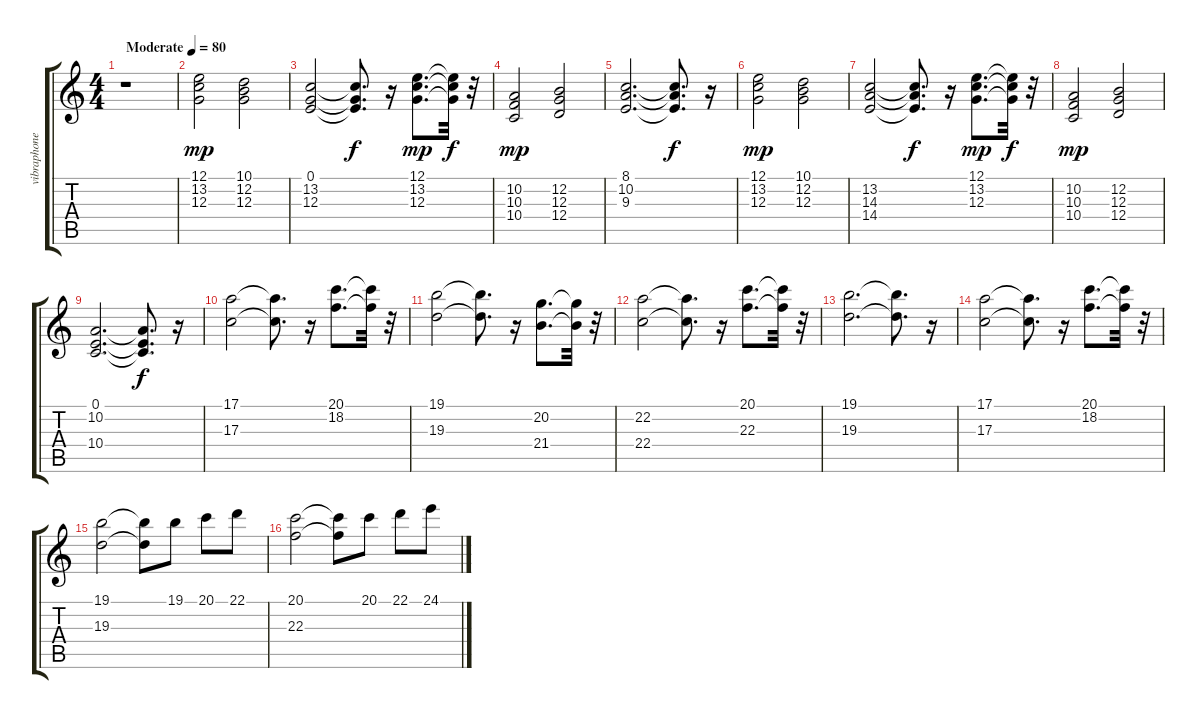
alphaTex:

\track ("vibraphone" "vibraphone") {instrument vibraphone}
\staff {score tabs}
\tuning (E4 B3 G3 D3 A2 E2) {hide}
\ts (4 4)
\tempo (80 "Moderate")
\clef g2
\ks c
r.1{dy mp instrument vibraphone} |
(12.1 13.2 12.3).2 (10.1 12.2 12.3).2 |
(0.1 13.2 12.3).2 (0.1{t} 13.2{t} 12.3{t}).8{d dy f} r.16 (12.1 13.2 12.3).8{d dy mp} (12.1{t} 13.2{t} 12.3{t}).32{dy f} r.32 |
(10.2 10.3 10.4).2{dy mp} (12.2 12.3 12.4).2 |
(8.1 10.2 9.3).2{d} (8.1{t} 10.2{t} 9.3{t}).8{d dy f} r.16 |
(12.1 13.2 12.3).2{dy mp} (10.1 12.2 12.3).2 |
(13.2 14.3 14.4).2 (13.2{t} 14.3{t} 14.4{t}).8{d dy f} r.16 (12.1 13.2 12.3).8{d dy mp} (12.1{t} 13.2{t} 12.3{t}).32{dy f} r.32 |
(10.2 10.3 10.4).2{dy mp} (12.2 12.3 12.4).2 |
(0.1 10.2 10.4).2{d} (0.1{t} 10.2{t} 10.4{t}).8{d dy f} r.16 |
(17.1 17.3).2 (17.1{t} 17.3{t}).8{d} r.16 (20.1 18.2).8{d} (20.1{t} 18.2{t}).32 r.32 |
(19.1 19.3).2 (19.1{t} 19.3{t}).8{d} r.16 (20.2 21.4).8{d} (20.2{t} 21.4{t}).32 r.32 |
(22.2 22.4).2 (22.2{t} 22.4{t}).8{d} r.16 (20.1 22.3).8{d} (20.1{t} 22.3{t}).32 r.32 |
(19.1 19.3).2{d} (19.1{t} 19.3{t}).8{d} r.16 |
(17.1 17.3).2 (17.1{t} 17.3{t}).8{d} r.16 (20.1 18.2).8{d} (20.1{t} 18.2{t}).32 r.32 |
(19.1 19.3).2 (19.1{t} 19.3{t}).8 19.1.8 20.1.8 22.1.8 |
(20.1 22.3).2 (20.1{t} 22.3{t}).8 20.1.8 22.1.8 24.1.8
